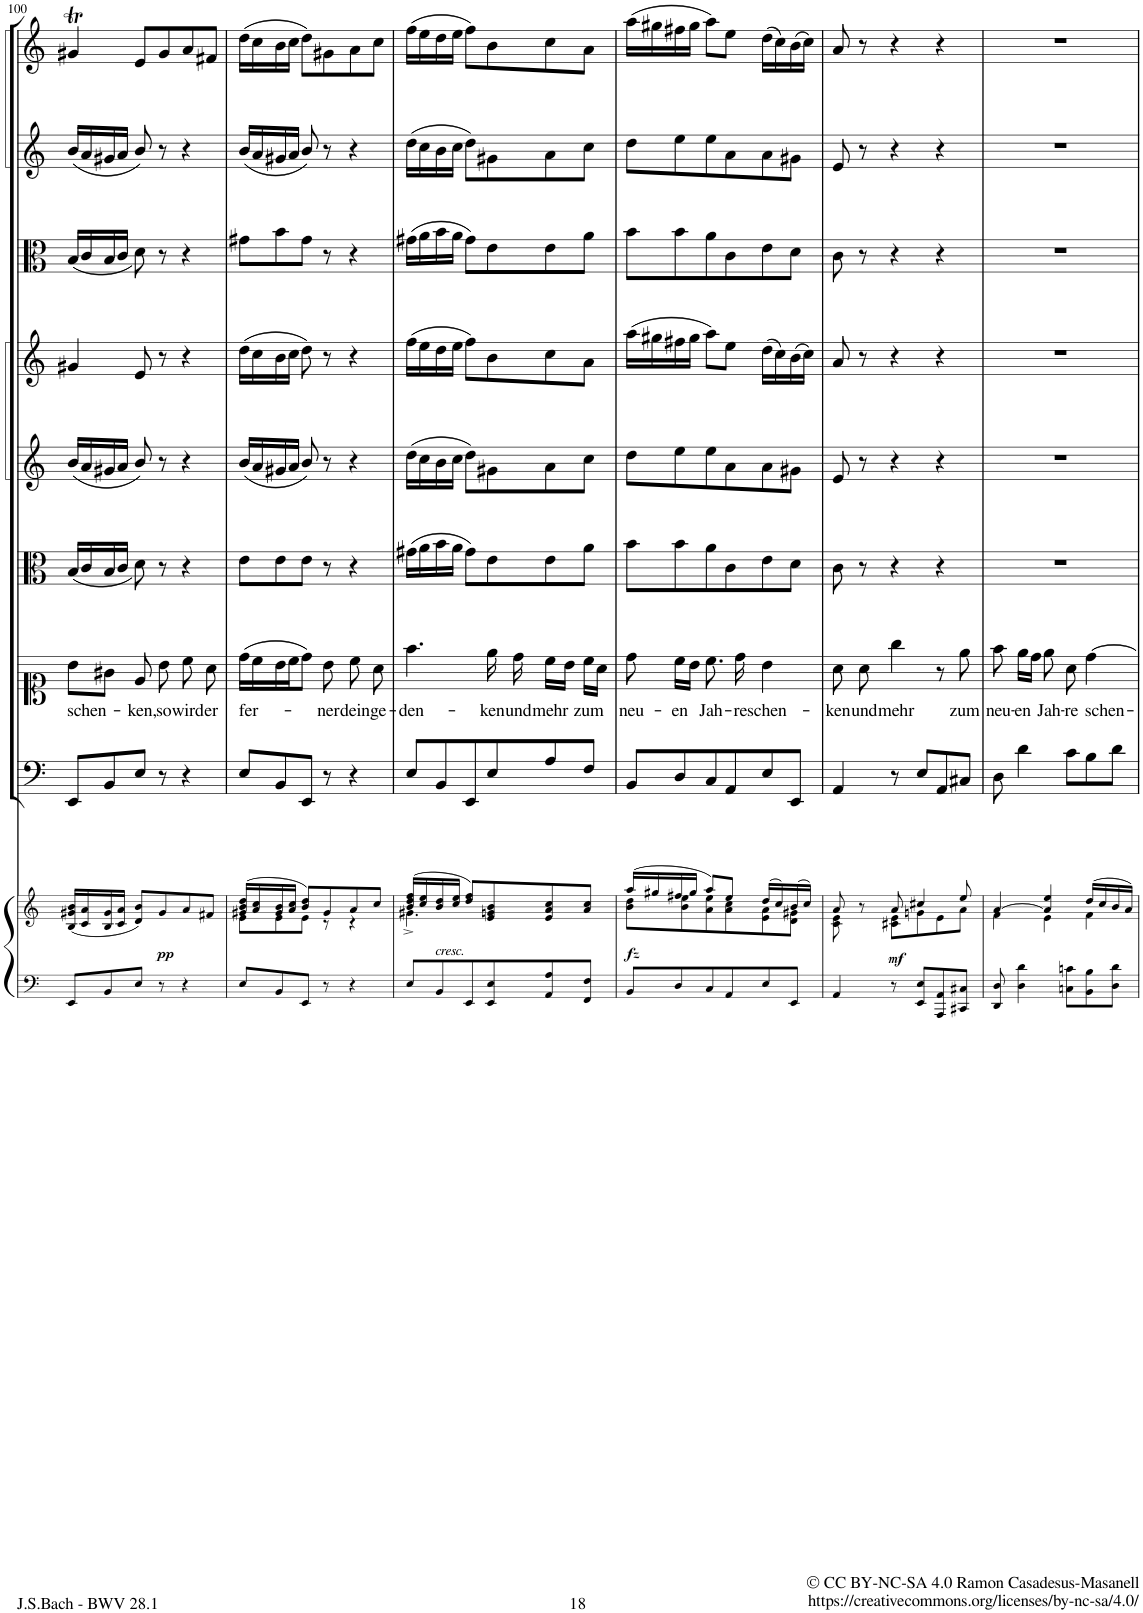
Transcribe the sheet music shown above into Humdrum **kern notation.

**kern	**kern	**dynam	**kern	**kern	**text	**kern	**kern	**kern	**kern	**kern	**kern
*part9	*part9	*part9	*part8	*part7	*part7	*part6	*part5	*part4	*part3	*part2	*part1
*staff10	*staff9	*staff9/10	*staff8	*staff7	*staff7	*staff6	*staff5	*staff4	*staff3	*staff2	*staff1
*I"Grand Piano	*	*	*I"Continuo	*I"Soprano	*	*I"Viola	*I"Violino II	*I"Violino I	*I"Teile	*I"Oboe II	*I"Oboe I
*I'Pno	*	*	*	*	*	*	*	*	*	*I'Ob	*I'Ob
!!LO:PB:g=z
*clefF4	*clefG2	*	*clefF4	*clefC1	*	*clefC3	*clefG2	*clefG2	*clefC3	*clefG2	*clefG2
*k[]	*k[]	*	*k[]	*k[]	*	*k[]	*k[]	*k[]	*k[]	*k[]	*k[]
*M3/4	*M3/4	*	*M3/4	*M3/4	*	*M3/4	*M3/4	*M3/4	*M3/4	*M3/4	*M3/4
=100	=100	=100	=100	=100	=100	=100	=100	=100	=100	=100	=100
!	!	!	!	!	!LO:LY:b	!	!	!	!	!	!
8EE/L	(16B/ 16g#X/ 16b/LL	.	8EE/L	8b\L	schen-	(<16B/LL	(<16b/LL	4g#X/	(<16B/LL	(<16b/LL	4g#Xt/
.	16c/ 16a/	.	.	.	.	16c/	16a/	.	16c/	16a/	.
8BB/	16B/ 16g#/	.	8BB/	8g#X\J	.	16B/	16g#X/	.	16B/	16g#X/	.
.	16c/ 16a/JJ	.	.	.	.	16c/JJ	16a/JJ	.	16c/JJ	16a/JJ	.
!	!	!	!	!	!LO:LY:b	!	!	!	!	!	!
8E/J	8d/ 8b/L)	.	8E/J	8e/	-ken,	8d\)	8b/)	8e/	8d\)	8b/)	8e/L
!	!	!LO:DY:b	!	!	!LO:LY:b	!	!	!	!	!	!
8r	8g#/	pp	8r	8b\	so	8r	8r	8r	8r	8r	8g#/
!	!	!	!	!	!LO:LY:b	!	!	!	!	!	!
4r	8a/	.	4r	8cc\	wird	4r	4r	4r	4r	4r	8a/
!	!	!	!	!	!LO:LY:b	!	!	!	!	!	!
.	8f#X/J	.	.	8a\	er	.	.	.	.	.	8f#X/J
=101	=101	=101	=101	=101	=101	=101	=101	=101	=101	=101	=101
*	*^	*	*	*	*	*	*	*	*	*	*
!	!	!	!	!	!	!LO:LY:b	!	!	!	!	!	!
8E/L	(16g#X/ 16b/ 16dd/LL	8e\L	.	8E/L	(>16dd\LL	fer-	8e\L	(<16b/LL	(>16dd\LL	8g#X\L	(<16b/LL	(>16dd\LL
.	16a/ 16cc/	.	.	.	16cc\	.	.	16a/	16cc\	.	16a/	16cc\
8BB/	16g#/ 16b/	8e\	.	8BB/	16b\	.	8e\	16g#X/	16b\	8b\	16g#X/	16b\
.	16a/ 16cc/JJ	.	.	.	16cc\J	.	.	16a/JJ	16cc\JJ	.	16a/JJ	16cc\JJ
8EE/J	8b/ 8dd/L)	8e\J	.	8EE/J	8dd\J)	.	8e\J	8b/)	8dd\)	8g#\J	8b/)	8dd\L)
!	!	!	!	!	!	!LO:LY:b	!	!	!	!	!	!
8r	8g#/	8r	.	8r	8b\	ner	8r	8r	8r	8r	8r	8g#X\
!	!	!	!	!	!	!LO:LY:b	!	!	!	!	!	!
4r	8a/	4r	.	4r	8cc\	dein	4r	4r	4r	4r	4r	8a\
!	!	!	!	!	!	!LO:LY:b	!	!	!	!	!	!
.	8cc/J	.	.	.	8a\	ge-	.	.	.	.	.	8cc\J
=102	=102	=102	=102	=102	=102	=102	=102	=102	=102	=102	=102	=102
!	!	!	!	!	!	!LO:LY:b	!	!	!	!	!	!
8E/L	(16b/ 16dd/ 16ff/LL	4.g#X^\	.	8E/L	4.ff\	-den-	(>16g#X\LL	(>16dd\LL	(>16ff\LL	(>16g#X\LL	(>16dd\LL	(>16ff\LL
.	16cc/ 16ee/	.	.	.	.	.	16a\	16cc\	16ee\	16a\	16cc\	16ee\
!	!LO:TX:b:i:t=cresc.	!	!	!	!	!	!	!	!	!	!	!
8BB/	16b/ 16dd/	.	.	8BB/	.	.	16b\	16b\	16dd\	16b\	16b\	16dd\
.	16cc/ 16ee/JJ	.	.	.	.	.	16a\JJ	16cc\JJ	16ee\JJ	16a\JJ	16cc\JJ	16ee\JJ
8EE/	8dd/ 8ff/L)	.	.	8EE/	.	.	8g#\L)	8dd\L)	8ff\L)	8g#\L)	8dd\L)	8ff\L)
!	!	!	!	!	!	!LO:LY:b	!	!	!	!	!	!
8EE/ 8E/	8e/ 8gn/ 8b/	4.ryy	.	8E/	16ee\	-ken	8e\	8g#X\	8b\	8e\	8g#X\	8b\
!	!	!	!	!	!	!LO:LY:b	!	!	!	!	!	!
.	.	.	.	.	16dd\	und	.	.	.	.	.	.
!	!	!	!	!	!	!LO:LY:b	!	!	!	!	!	!
8AA/ 8A/	8e/ 8a/ 8cc/	.	.	8A/	16cc\LL	mehr	8e\	8a\	8cc\	8e\	8a\	8cc\
.	.	.	.	.	16b\JJ	.	.	.	.	.	.	.
!	!	!	!	!	!	!LO:LY:b	!	!	!	!	!	!
8FF/ 8F/J	8a/ 8cc/J	.	.	8F/J	16cc\LL	zum	8a\J	8cc\J	8a\J	8a\J	8cc\J	8a\J
.	.	.	.	.	16a\JJ	.	.	.	.	.	.	.
=103	=103	=103	=103	=103	=103	=103	=103	=103	=103	=103	=103	=103
!	!	!	!LO:DY:b	!	!	!LO:LY:b	!	!	!	!	!	!
8BB/L	(>16aa/LL	8b\ 8dd\L	fz	8BB/L	8dd\	neu-	8b\L	8dd\L	(>16aa\LL	8b\L	8dd\L	(>16aa\LL
.	16gg#X/	.	.	.	.	.	.	.	16gg#X\	.	.	16gg#X\
!	!	!	!	!	!	!LO:LY:b	!	!	!	!	!	!
8D/	16ff#X/	8b\ 8ee\	.	8D/	16cc\LL	-en	8b\	8ee\	16ff#X\	8b\	8ee\	16ff#X\
.	16gg#/JJ	.	.	.	16b\JJ	.	.	.	16gg#\JJ	.	.	16gg#\JJ
!	!	!	!	!	!	!LO:LY:b	!	!	!	!	!	!
8C/	8aa/L)	8a\ 8ee\	.	8C/	8.cc\	Jah-	8a\	8ee\	8aa\L)	8a\	8ee\	8aa\L)
8AA/	8ee/J	8a\ 8cc\	.	8AA/	.	.	8c\	8a\	8ee\J	8c\	8a\	8ee\J
!	!	!	!	!	!	!LO:LY:b	!	!	!	!	!	!
.	.	.	.	.	16dd\	-re	.	.	.	.	.	.
!	!	!	!	!	!	!LO:LY:b	!	!	!	!	!	!
8E/	(>16dd/LL	8e\ 8a\	.	8E/	4b\	schen-	8e\	8a\	(>16dd\LL	8e\	8a\	(>16dd\LL
.	16cc/)	.	.	.	.	.	.	.	16cc\)	.	.	16cc\)
8EE/J	(>16b/	8d\ 8g#X\J	.	8EE/J	.	.	8d\J	8g#X\J	(>16b\	8d\J	8g#X\J	(>16b\
.	16cc/JJ)	.	.	.	.	.	.	.	16cc\JJ)	.	.	16cc\JJ)
=104	=104	=104	=104	=104	=104	=104	=104	=104	=104	=104	=104	=104
!	!	!	!	!	!	!LO:LY:b	!	!	!	!	!	!
4AA/	8a/	8c\ 8e\	.	4AA/	8a\	-ken	8c\	8e/	8a/	8c\	8e/	8a/
!	!	!	!	!	!	!LO:LY:b	!	!	!	!	!	!
.	8r	8ryy	.	.	8a\	und	8r	8r	8r	8r	8r	8r
!	!	!	!LO:DY:b	!	!	!LO:LY:b	!	!	!	!	!	!
8r	8a/	8c#X\ 8e\L	mf	8r	4gg\	mehr	4r	4r	4r	4r	4r	4r
8EE/ 8E/L	4cc#X/	8gn\	.	8E/L	.	.	.	.	.	.	.	.
8AAA/ 8AA/	.	8e\	.	8AA/	8r	.	4r	4r	4r	4r	4r	4r
!	!	!	!	!	!	!LO:LY:b	!	!	!	!	!	!
8CC#X/ 8C#X/J	8ee/	8a\J	.	8C#X/J	8ee\	zum	.	.	.	.	.	.
=105	=105	=105	=105	=105	=105	=105	=105	=105	=105	=105	=105	=105
!	!	!	!	!	!	!LO:LY:b	!	!	!	!	!	!
8DD/ 8D/	[4a/	4f\	.	8D\	8ff\	neu-	2.r	2.r	2.r	2.r	2.r	2.r
!	!	!	!	!	!	!LO:LY:b	!	!	!	!	!	!
4D\ 4d\	.	.	.	4d\	16ee\LL	-en	.	.	.	.	.	.
.	.	.	.	.	16dd\JJ	.	.	.	.	.	.	.
!	!	!	!	!	!	!LO:LY:b	!	!	!	!	!	!
.	4a/] 4ee/	4e\	.	.	8ee\	Jah-	.	.	.	.	.	.
!	!	!	!	!	!	!LO:LY:b	!	!	!	!	!	!
8Cn\ 8cn\L	.	.	.	8c\L	8a\	-re	.	.	.	.	.	.
!	!	!	!	!	!	!LO:LY:b	!	!	!	!	!	!
8BB\ 8B\	(16dd/LL	4f\	.	8B\	[4dd\	schen-	.	.	.	.	.	.
.	16cc/	.	.	.	.	.	.	.	.	.	.	.
8D\ 8d\J	16b/	.	.	8d\J	.	.	.	.	.	.	.	.
.	16a/JJ)	.	.	.	.	.	.	.	.	.	.	.
*	*v	*v	*	*	*	*	*	*	*	*	*	*
=	=	=	=	=	=	=	=	=	=	=	=
*-	*-	*-	*-	*-	*-	*-	*-	*-	*-	*-	*-
